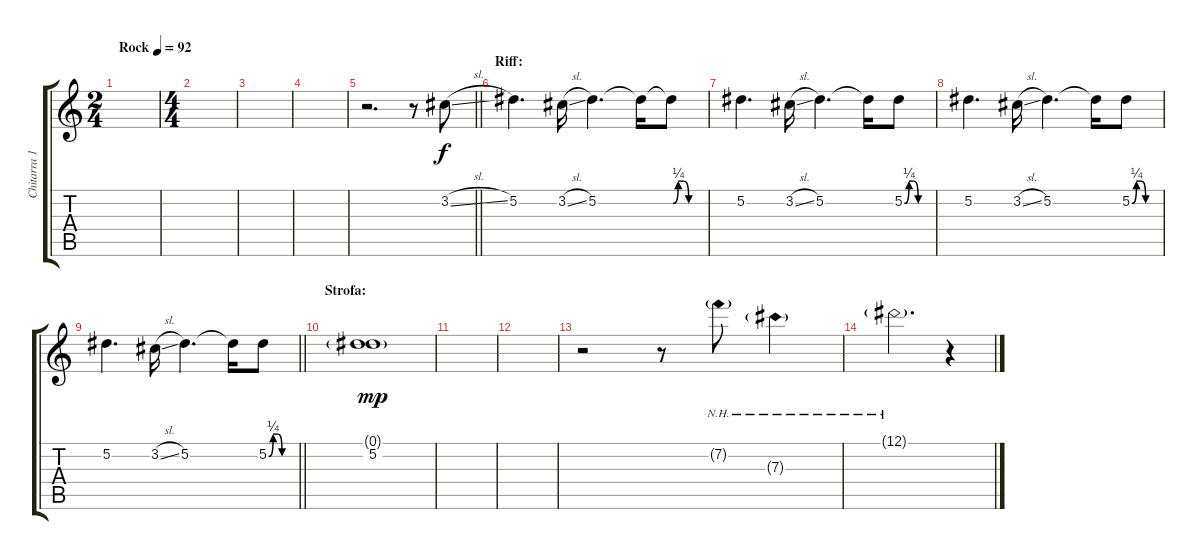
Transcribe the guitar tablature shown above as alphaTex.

\track ("Chitarra 1" "Chitarra 1") {instrument overdrivenguitar}
\staff {score tabs}
\tuning (Eb4 Bb3 Gb3 Db3 Ab2 Db2) {hide}
\ts (2 4)
\tempo (92 "Rock")
\clef g2
\ks c
|
\ts (4 4)
|
|
|
\barLineRight lightlight
r.2{d} r.8 3.2{sl}.8 |
\section ("" "Riff:")
5.2.4{d} 3.2{sl}.16 5.2.4{d} 5.2{t}.16 5.2{be (custom 0 0 10 1 20 1 30 0 60 0) t}.8 |
5.2.4{d} 3.2{sl}.16 5.2.4{d} 5.2{t}.16 5.2{be (custom 0 0 10 1 20 1 30 0 60 0)}.8 |
5.2.4{d} 3.2{sl}.16 5.2.4{d} 5.2{t}.16 5.2{be (custom 0 0 10 1 20 1 30 0 60 0)}.8 |
\barLineRight lightlight
5.2.4{d} 3.2{sl}.16 5.2.4{d} 5.2{t}.16 5.2{be (custom 0 0 10 1 20 1 30 0 60 0)}.8 |
\section ("" "Strofa:")
(0.1{g} 5.2).1{dy mp} |
|
|
r.2 r.8 7.2{nh g}.8 7.3{nh g}.4 |
12.1{nh g}.2{d} r.4
